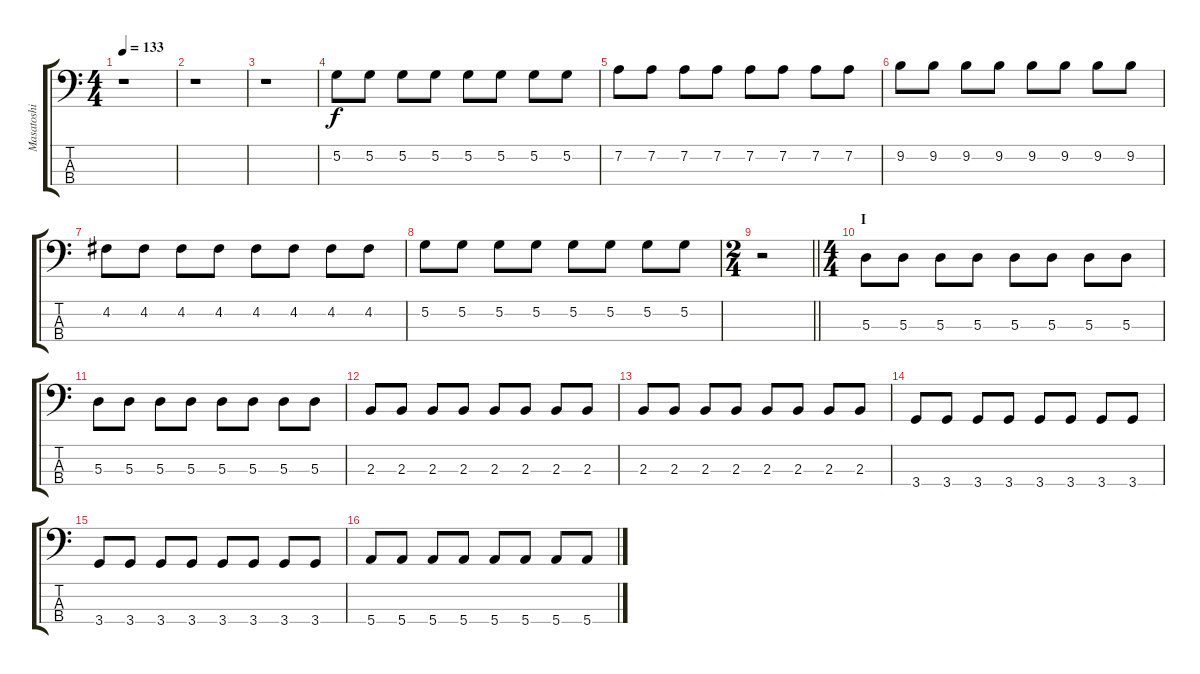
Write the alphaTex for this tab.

\track ("Masatoshi Bass" "Masatoshi ") {instrument electricbassfinger}
\staff {score tabs}
\tuning (G2 D2 A1 E1) {hide}
\ts (4 4)
\tempo 133
\clef f4
\ks c
r.1{dy f} |
r.1 |
r.1 |
5.2.8 5.2.8 5.2.8 5.2.8 5.2.8 5.2.8 5.2.8 5.2.8 |
7.2.8 7.2.8 7.2.8 7.2.8 7.2.8 7.2.8 7.2.8 7.2.8 |
9.2.8 9.2.8 9.2.8 9.2.8 9.2.8 9.2.8 9.2.8 9.2.8 |
4.2.8 4.2.8 4.2.8 4.2.8 4.2.8 4.2.8 4.2.8 4.2.8 |
5.2.8 5.2.8 5.2.8 5.2.8 5.2.8 5.2.8 5.2.8 5.2.8 |
\ts (2 4)
\barLineRight lightlight
r.2 |
\ts (4 4)
\section ("" "I")
5.3.8 5.3.8 5.3.8 5.3.8 5.3.8 5.3.8 5.3.8 5.3.8 |
5.3.8 5.3.8 5.3.8 5.3.8 5.3.8 5.3.8 5.3.8 5.3.8 |
2.3.8 2.3.8 2.3.8 2.3.8 2.3.8 2.3.8 2.3.8 2.3.8 |
2.3.8 2.3.8 2.3.8 2.3.8 2.3.8 2.3.8 2.3.8 2.3.8 |
3.4.8 3.4.8 3.4.8 3.4.8 3.4.8 3.4.8 3.4.8 3.4.8 |
3.4.8 3.4.8 3.4.8 3.4.8 3.4.8 3.4.8 3.4.8 3.4.8 |
5.4.8 5.4.8 5.4.8 5.4.8 5.4.8 5.4.8 5.4.8 5.4.8
